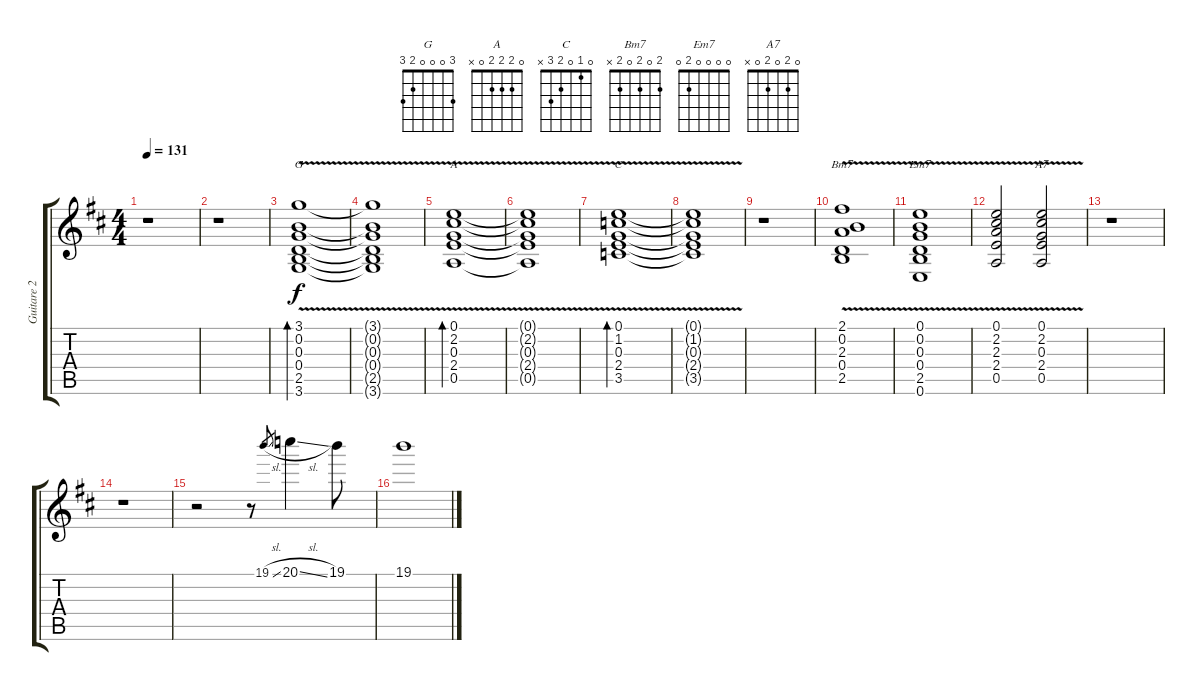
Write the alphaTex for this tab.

\track ("Guitare 2" "Guitare 2") {instrument electricguitarjazz}
\staff {score tabs}
\tuning (E4 B3 G3 D3 A2 E2) {hide}
\chord ("G" 3 0 0 0 2 3)
\chord ("A" 0 2 2 2 0 x)
\chord ("C" 0 1 0 2 3 x)
\chord ("Bm7" 2 0 2 0 2 x)
\chord ("Em7" 0 0 0 0 2 0)
\chord ("A7" 0 2 0 2 0 x)
\ts (4 4)
\tempo 131
\clef g2
\ks d
r.1{dy f} |
r.1 |
(3.1{v} 0.2{v} 0.3{v} 0.4{v} 2.5{v} 3.6{v}).1{bd 60 ch "G"} |
(3.1{t} 0.2{t} 0.3{t} 0.4{t} 2.5{t} 3.6{t}).1 |
(0.1{v} 2.2{v} 0.3{v} 2.4{v} 0.5{v}).1{bd 60 ch "A"} |
(0.1{t} 2.2{t} 0.3{t} 2.4{t} 0.5{t}).1 |
(0.1{v} 1.2{v} 0.3{v} 2.4{v} 3.5{v}).1{bd 60 ch "C"} |
(0.1{t} 1.2{t} 0.3{t} 2.4{t} 3.5{t}).1 |
r.1 |
(2.1{v} 0.2{v} 2.3{v} 0.4{v} 2.5{v}).1{ch "Bm7"} |
(0.1{v} 0.2{v} 0.3{v} 0.4{v} 2.5{v} 0.6{v}).1{ch "Em7"} |
(0.1{v} 2.2{v} 2.3{v} 2.4{v} 0.5{v}).2 (0.1{v} 2.2{v} 0.3{v} 2.4{v} 0.5{v}).2{ch "A7"} |
r.1 |
r.1 |
r.2 r.8 19.1{sl}.8{gr} 20.1{sl}.4 19.1.8 |
19.1.1
